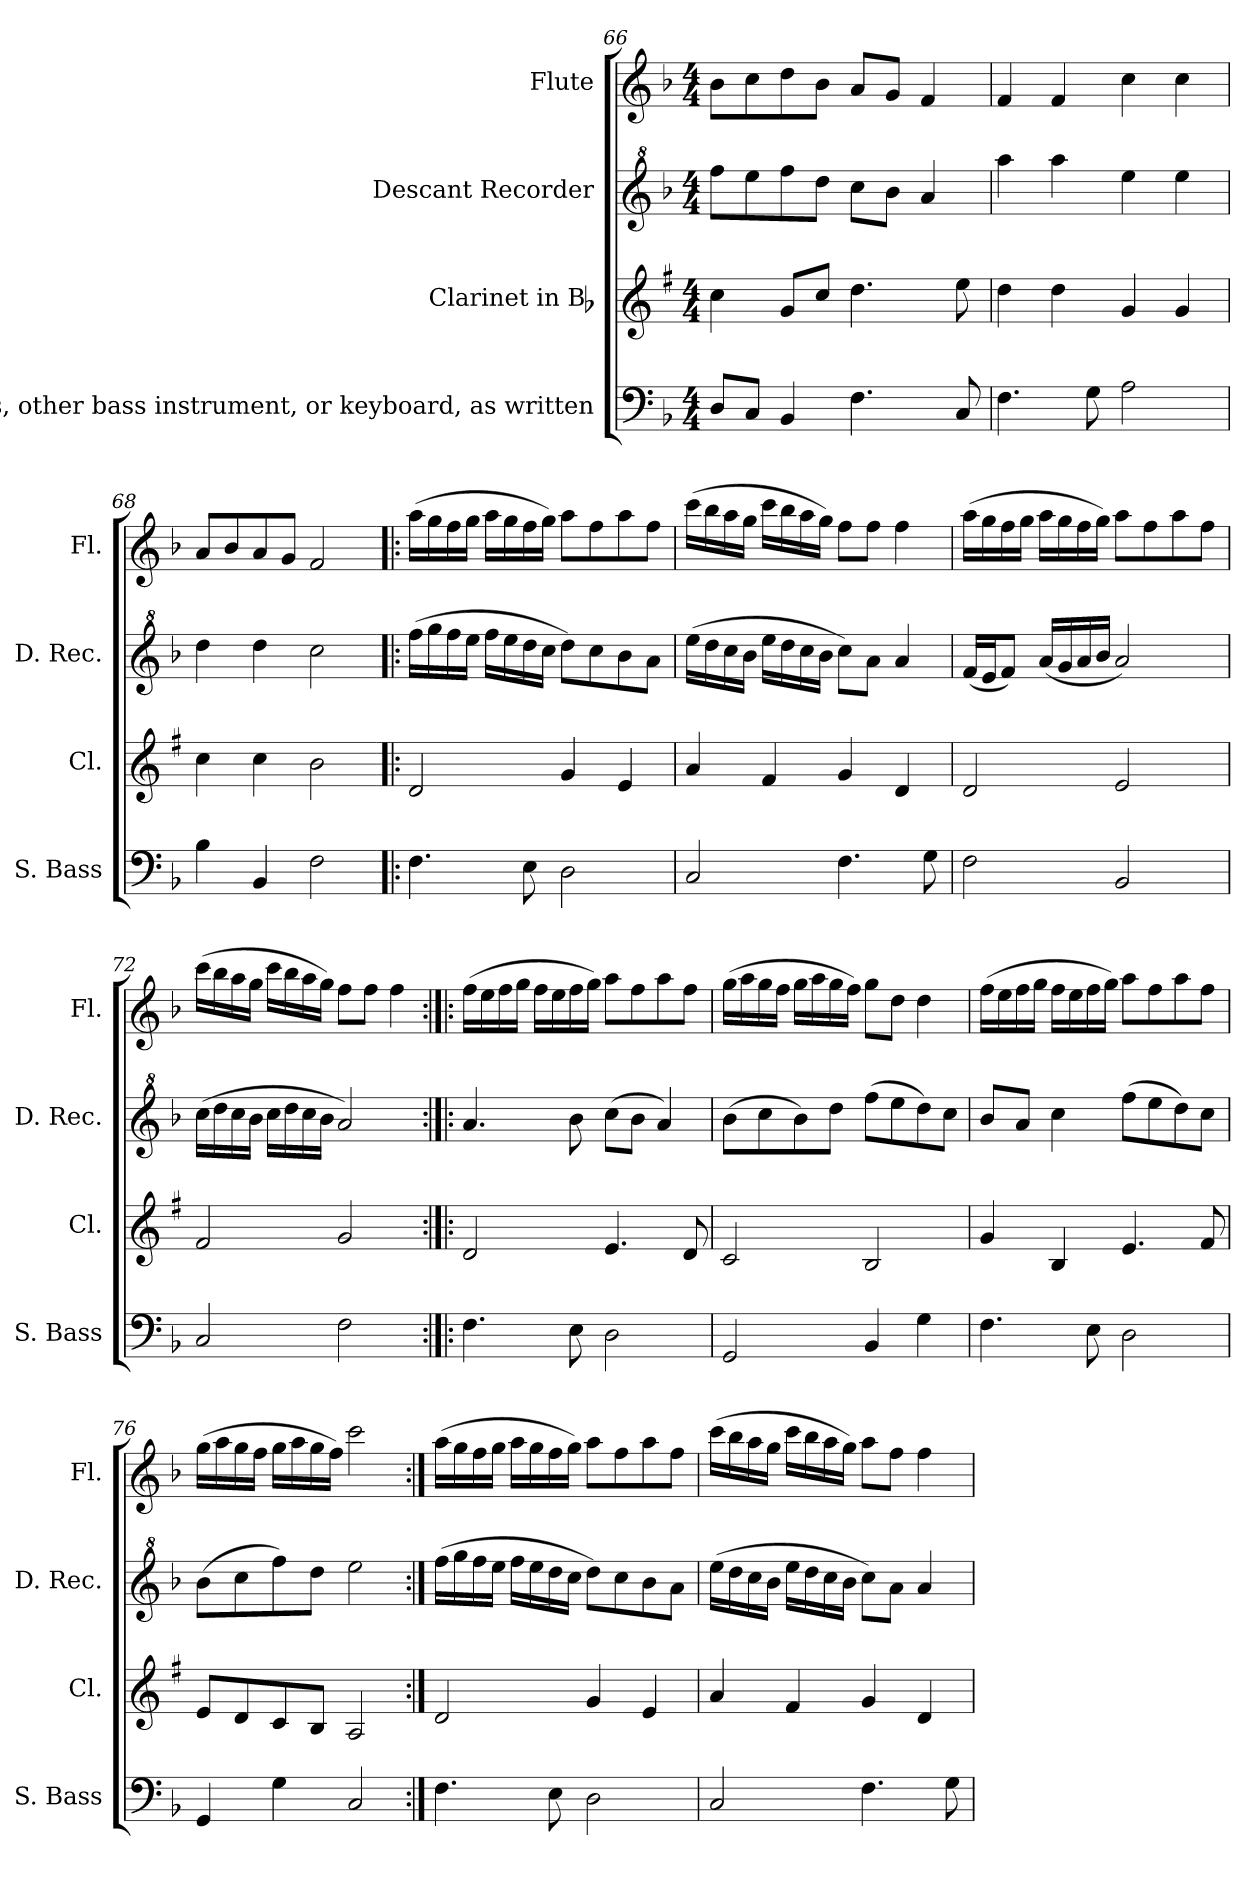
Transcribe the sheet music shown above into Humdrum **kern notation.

**kern	**kern	**kern	**kern
*part4	*part3	*part2	*part1
*staff4	*staff3	*staff2	*staff1
*I"String bass, other bass instrument, or keyboard, as written	*I"Clarinet in Bb	*I"Descant Recorder	*I"Flute
*I'S. Bass	*I'Cl.	*I'D. Rec.	*I'Fl.
*clefF4	*clefG2	*clefG^2	*clefG2
*ITrd7c12	*ITrd1c2	*ITrd-7c-12	*
*k[b-]	*k[b-]	*k[b-]	*k[b-]
*F:	*F:	*F:	*F:
*M4/4	*M4/4	*M4/4	*M4/4
=66	=66	=66	=66
8DDi/L	4b-i\	8ffffi\L	8b-i\L
8CCi/J	.	8eeeei\	8cci\
4BBB-i/	8fi/L	8ffffi\	8ddi\
.	8b-i/J	8ddddi\J	8b-i\J
4.FFi\	4.cci\	8cccci\L	8ai/L
.	.	8bbb-i\J	8gi/J
.	.	4aaai/	4fi/
8CCi/	8ddi\	.	.
=67	=67	=67	=67
4.FFi\	4cci\	4aaaai\	4fi/
.	4cci\	4aaaai\	4fi/
8GGi\	.	.	.
2AAi\	4fi/	4eeeei\	4cci\
.	4fi/	4eeeei\	4cci\
=68	=68	=68	=68
4BB-i\	4b-i\	4ddddi\	8ai/L
.	.	.	8b-i/
4BBB-i/	4b-i\	4ddddi\	8ai/
.	.	.	8gi/J
2FFi\	2ai\	2cccci\	2fi/
!!LO:PB:g=z
=69!|:	=69!|:	=69!|:	=69!|:
4.FFi\	2ci/	(16ffffi\LL	(16aai\LL
.	.	16ggggi\	16ggi\
.	.	16ffffi\	16ffi\
.	.	16eeeei\JJ	16ggi\JJ
.	.	16ffffi\LL	16aai\LL
.	.	16eeeei\	16ggi\
8EEi\	.	16ddddi\	16ffi\
.	.	16cccci\JJ	16ggi\JJ)
2DDi\	4fi/	8ddddi\L)	8aai\L
.	.	8cccci\	8ffi\
.	4di/	8bbb-i\	8aai\
.	.	8aaai\J	8ffi\J
=70	=70	=70	=70
2CCi/	4gi/	(16eeeei\LL	(16ccci\LL
.	.	16ddddi\	16bb-i\
.	.	16cccci\	16aai\
.	.	16bbb-i\JJ	16ggi\JJ
.	4ei/	16eeeei\LL	16ccci\LL
.	.	16ddddi\	16bb-i\
.	.	16cccci\	16aai\
.	.	16bbb-i\JJ	16ggi\JJ)
4.FFi\	4fi/	8cccci\L)	8ffi\L
.	.	8aaai\J	8ffi\J
.	4ci/	4aaai/	4ffi\
8GGi\	.	.	.
=71	=71	=71	=71
2FFi\	2ci/	(16fffi/LL	(16aai\LL
.	.	16eeei/J	16ggi\
.	.	8fffi/J)	16ffi\
.	.	.	16ggi\JJ
.	.	(16aaai/LL	16aai\LL
.	.	16gggi/	16ggi\
.	.	16aaai/	16ffi\
.	.	16bbb-i/JJ	16ggi\JJ)
2BBB-i/	2di/	2aaai/)	8aai\L
.	.	.	8ffi\
.	.	.	8aai\
.	.	.	8ffi\J
=72	=72	=72	=72
2CCi/	2ei/	(16cccci\LL	(16ccci\LL
.	.	16ddddi\	16bb-i\
.	.	16cccci\	16aai\
.	.	16bbb-i\JJ	16ggi\JJ
.	.	16cccci\LL	16ccci\LL
.	.	16ddddi\	16bb-i\
.	.	16cccci\	16aai\
.	.	16bbb-i\JJ	16ggi\JJ)
2FFi\	2fi/	2aaai/)	8ffi\L
.	.	.	8ffi\J
.	.	.	4ffi\
=73:|!|:	=73:|!|:	=73:|!|:	=73:|!|:
4.FFi\	2ci/	4.aaai/	(16ffi\LL
.	.	.	16eei\
.	.	.	16ffi\
.	.	.	16ggi\JJ
.	.	.	16ffi\LL
.	.	.	16eei\
8EEi\	.	8bbb-i\	16ffi\
.	.	.	16ggi\JJ)
2DDi\	4.di/	(8cccci\L	8aai\L
.	.	8bbb-i\J	8ffi\
.	.	4aaai/)	8aai\
.	8ci/	.	8ffi\J
!!LO:LB:g=z
=74	=74	=74	=74
2GGGi/	2B-i/	(8bbb-i\L	(16ggi\LL
.	.	.	16aai\
.	.	8cccci\	16ggi\
.	.	.	16ffi\JJ
.	.	8bbb-i\)	16ggi\LL
.	.	.	16aai\
.	.	8ddddi\J	16ggi\
.	.	.	16ffi\JJ)
4BBB-i/	2Ai/	(8ffffi\L	8ggi\L
.	.	8eeeei\	8ddi\J
4GGi\	.	8ddddi\)	4ddi\
.	.	8cccci\J	.
=75	=75	=75	=75
4.FFi\	4fi/	8bbb-i/L	(16ffi\LL
.	.	.	16eei\
.	.	8aaai/J	16ffi\
.	.	.	16ggi\JJ
.	4Ai/	4cccci\	16ffi\LL
.	.	.	16eei\
8EEi\	.	.	16ffi\
.	.	.	16ggi\JJ)
2DDi\	4.di/	(8ffffi\L	8aai\L
.	.	8eeeei\	8ffi\
.	.	8ddddi\)	8aai\
.	8ei/	8cccci\J	8ffi\J
=76	=76	=76	=76
4GGGi/	8di/L	(8bbb-i\L	(16ggi\LL
.	.	.	16aai\
.	8ci/	8cccci\	16ggi\
.	.	.	16ffi\JJ
4GGi\	8B-i/	8ffffi\)	16ggi\LL
.	.	.	16aai\
.	8Ai/J	8ddddi\J	16ggi\
.	.	.	16ffi\JJ)
2CCi/	2Gi/	2eeeei\	2ccci\
=77:|!	=77:|!	=77:|!	=77:|!
4.FFi\	2ci/	(16ffffi\LL	(16aai\LL
.	.	16ggggi\	16ggi\
.	.	16ffffi\	16ffi\
.	.	16eeeei\JJ	16ggi\JJ
.	.	16ffffi\LL	16aai\LL
.	.	16eeeei\	16ggi\
8EEi\	.	16ddddi\	16ffi\
.	.	16cccci\JJ	16ggi\JJ)
2DDi\	4fi/	8ddddi\L)	8aai\L
.	.	8cccci\	8ffi\
.	4di/	8bbb-i\	8aai\
.	.	8aaai\J	8ffi\J
=78	=78	=78	=78
2CCi/	4gi/	(16eeeei\LL	(16ccci\LL
.	.	16ddddi\	16bb-i\
.	.	16cccci\	16aai\
.	.	16bbb-i\JJ	16ggi\JJ
.	4ei/	16eeeei\LL	16ccci\LL
.	.	16ddddi\	16bb-i\
.	.	16cccci\	16aai\
.	.	16bbb-i\JJ	16ggi\JJ)
4.FFi\	4fi/	8cccci\L)	8aai\L
.	.	8aaai\J	8ffi\J
.	4ci/	4aaai/	4ffi\
8GGi\	.	.	.
=	=	=	=
*-	*-	*-	*-
